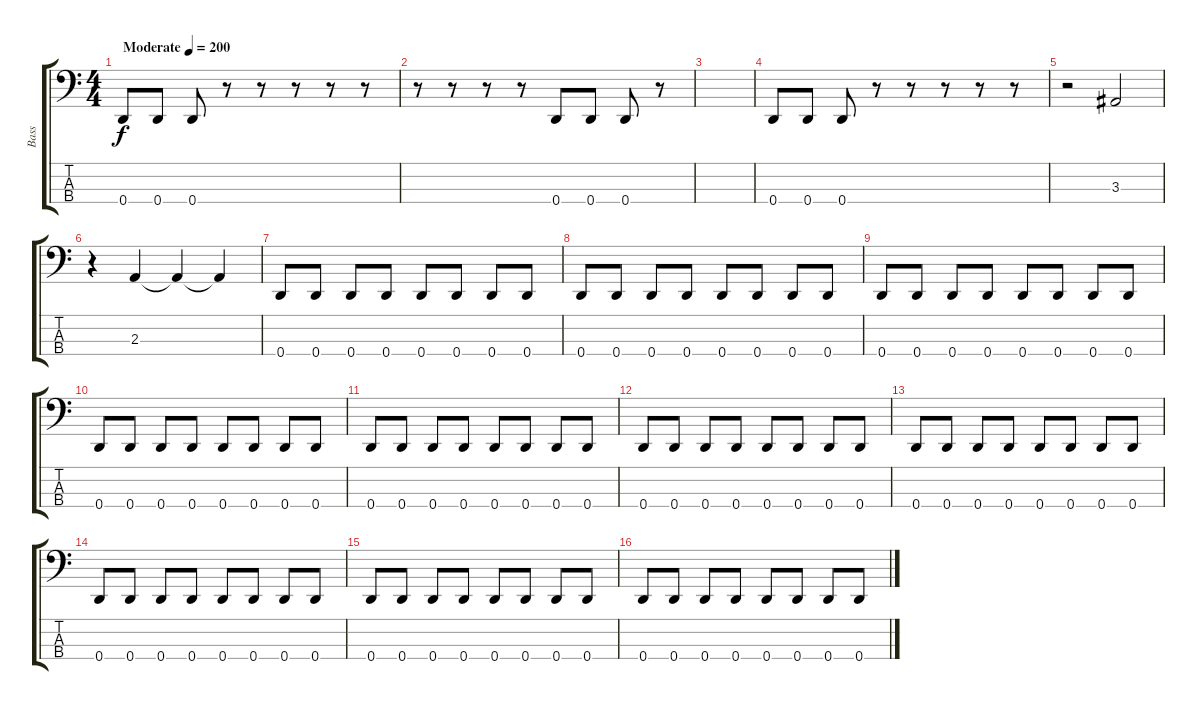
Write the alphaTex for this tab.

\track ("Bass" "Bass") {instrument electricbassfinger}
\staff {score tabs}
\tuning (F2 C2 G1 D1) {hide}
\ts (4 4)
\tempo (200 "Moderate")
\clef f4
\ks c
0.4.8{dy f instrument electricbassfinger} 0.4.8 0.4.8 r.8 r.8 r.8 r.8 r.8 |
r.8 r.8 r.8 r.8 0.4.8 0.4.8 0.4.8 r.8 |
|
0.4.8 0.4.8 0.4.8 r.8 r.8 r.8 r.8 r.8 |
r.2 3.3.2 |
r.4 2.3.4 2.3{t}.4 2.3{t}.4 |
0.4.8 0.4.8 0.4.8 0.4.8 0.4.8 0.4.8 0.4.8 0.4.8 |
0.4.8 0.4.8 0.4.8 0.4.8 0.4.8 0.4.8 0.4.8 0.4.8 |
0.4.8 0.4.8 0.4.8 0.4.8 0.4.8 0.4.8 0.4.8 0.4.8 |
0.4.8 0.4.8 0.4.8 0.4.8 0.4.8 0.4.8 0.4.8 0.4.8 |
0.4.8 0.4.8 0.4.8 0.4.8 0.4.8 0.4.8 0.4.8 0.4.8 |
0.4.8 0.4.8 0.4.8 0.4.8 0.4.8 0.4.8 0.4.8 0.4.8 |
0.4.8 0.4.8 0.4.8 0.4.8 0.4.8 0.4.8 0.4.8 0.4.8 |
0.4.8 0.4.8 0.4.8 0.4.8 0.4.8 0.4.8 0.4.8 0.4.8 |
0.4.8 0.4.8 0.4.8 0.4.8 0.4.8 0.4.8 0.4.8 0.4.8 |
0.4.8 0.4.8 0.4.8 0.4.8 0.4.8 0.4.8 0.4.8 0.4.8
